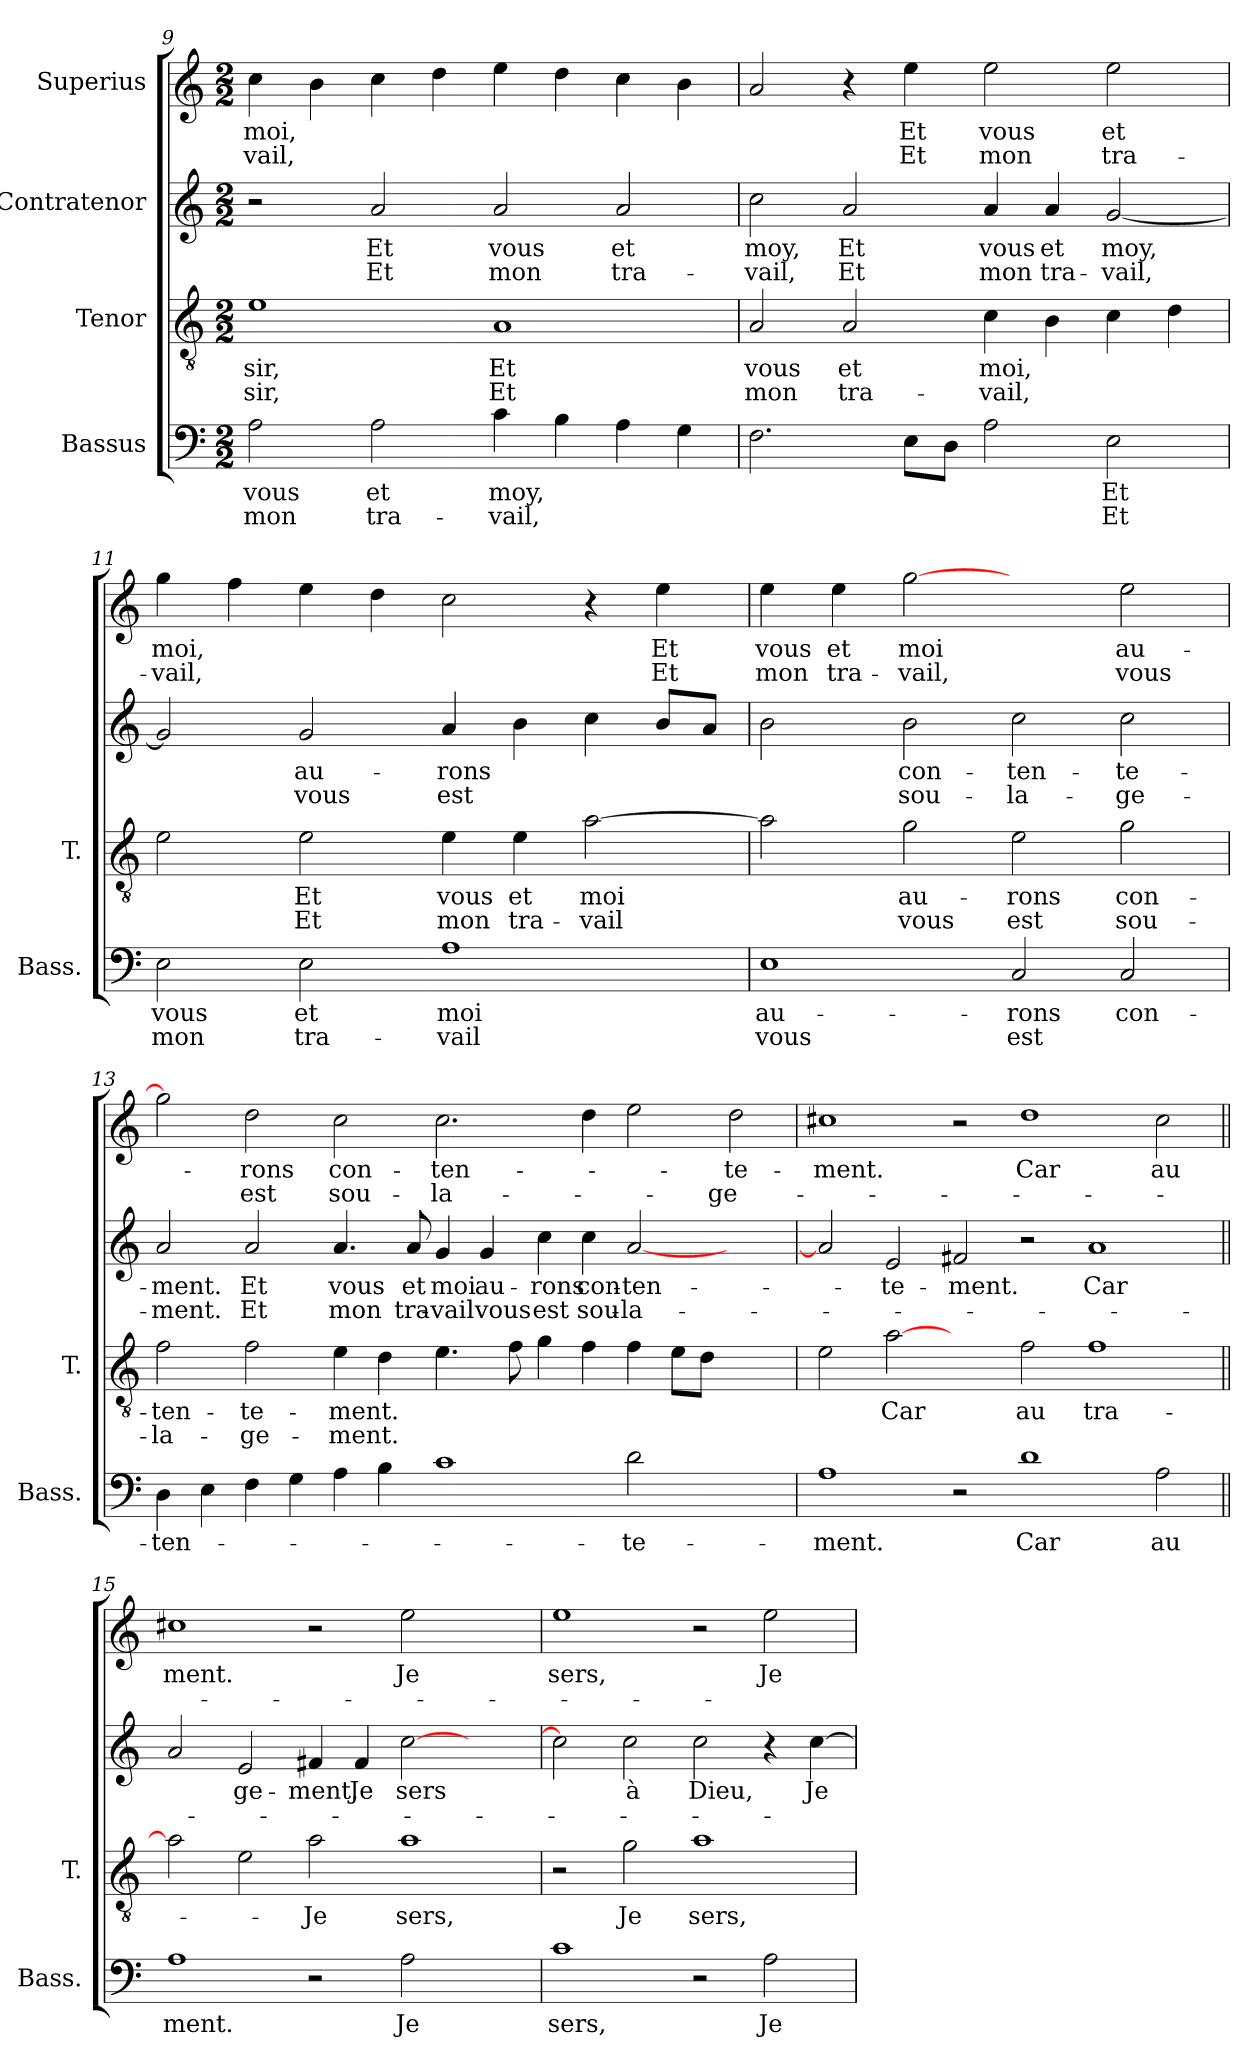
**kern	**text	**text	**kern	**text	**text	**kern	**text	**text	**kern	**text	**text
*part4	*part4	*part4	*part3	*part3	*part3	*part2	*part2	*part2	*part1	*part1	*part1
*staff4	*staff4	*staff4	*staff3	*staff3	*staff3	*staff2	*staff2	*staff2	*staff1	*staff1	*staff1
*I"Bassus	*	*	*I"Tenor	*	*	*I"Contratenor	*	*	*I"Superius	*	*
*I'Bass.	*	*	*I'T.	*	*	*	*	*	*	*	*
!!LO:LB:g=z
*clefF4	*	*	*clefGv2	*	*	*clefG2	*	*	*clefG2	*	*
*	*	*	*ITrd7c12	*	*	*	*	*	*	*	*
*k[]	*	*	*k[]	*	*	*k[]	*	*	*k[]	*	*
*C:	*	*	*C:	*	*	*C:	*	*	*C:	*	*
*M2/2	*	*	*M2/2	*	*	*M2/2	*	*	*M2/2	*	*
=9	=9	=9	=9	=9	=9	=9	=9	=9	=9	=9	=9
2A\	vous	mon	1E\	-sir,	-sir,	2r	.	.	4cc\	moi,	-vail,
.	.	.	.	.	.	.	.	.	4b\	.	.
2A\	et	tra-	.	.	.	2a/	Et	Et	4cc\	.	.
.	.	.	.	.	.	.	.	.	4dd\	.	.
4c\	moy,	-vail,	1AA/	Et	Et	2a/	vous	mon	4ee\	.	.
4B\	.	.	.	.	.	.	.	.	4dd\	.	.
4A\	.	.	.	.	.	2a/	et	tra-	4cc\	.	.
4G\	.	.	.	.	.	.	.	.	4b\	.	.
=10	=10	=10	=10	=10	=10	=10	=10	=10	=10	=10	=10
2.F\	.	.	2AA/	vous	mon	2cc\	moy,	-vail,	2a/	.	.
.	.	.	2AA/	et	tra-	2a/	Et	Et	4r	.	.
8E\L	.	.	.	.	.	.	.	.	4ee\	Et	Et
8D\J	.	.	.	.	.	.	.	.	.	.	.
2A\	.	.	4C\	moi,	-vail,	4a/	vous	mon	2ee\	vous	mon
.	.	.	4BB\	.	.	4a/	et	tra-	.	.	.
2E\	Et	Et	4C\	.	.	[2g/	moy,	-vail,	2ee\	et	tra-
.	.	.	4D\	.	.	.	.	.	.	.	.
=11	=11	=11	=11	=11	=11	=11	=11	=11	=11	=11	=11
2E\	vous	mon	2E\	.	.	2g/]	.	.	4gg\	moi,	-vail,
.	.	.	.	.	.	.	.	.	4ff\	.	.
2E\	et	tra-	2E\	Et	Et	2g/	au-	vous	4ee\	.	.
.	.	.	.	.	.	.	.	.	4dd\	.	.
1A\	moi	-vail	4E\	vous	mon	4a/	-rons	est	2cc\	.	.
.	.	.	4E\	et	tra-	4b\	.	.	.	.	.
.	.	.	[2A\	moi	-vail	4cc\	.	.	4r	.	.
.	.	.	.	.	.	8b/L	.	.	4ee\	Et	Et
.	.	.	.	.	.	8a/J	.	.	.	.	.
!!LO:PB:g=z
=12	=12	=12	=12	=12	=12	=12	=12	=12	=12	=12	=12
1E\	au-	vous	2A\]	.	.	2b\	.	.	4ee\	vous	mon
.	.	.	.	.	.	.	.	.	4ee\	et	tra-
.	.	.	2G\	au-	vous	2b\	con-	sou-	[2gg\	moi	-vail,
2C/	-rons	est	2E\	-rons	est	2cc\	-ten-	-la-	2ryy	.	.
2C/	con-	.	2G\	con-	sou-	2cc\	-te-	-ge-	2ee\	au-	vous
=13	=13	=13	=13	=13	=13	=13	=13	=13	=13	=13	=13
4D\	-ten-	.	2F\	-ten-	-la-	2a/	-ment.	-ment.	2gg\]	.	.
4E\	.	.	.	.	.	.	.	.	.	.	.
4F\	.	.	2F\	-te-	-ge-	2a/	Et	Et	2dd\	-rons	est
4G\	.	.	.	.	.	.	.	.	.	.	.
4A\	.	.	4E\	-ment.	-ment.	4.a/	vous	mon	2cc\	con-	sou-
4B\	.	.	4D\	.	.	.	.	.	.	.	.
.	.	.	.	.	.	8a/	et	tra-	.	.	.
1c\	.	.	4.E\	.	.	4g/	moi	-vail	2.cc\	-ten-	-la-
.	.	.	.	.	.	4g/	au-	vous	.	.	.
.	.	.	8F\	.	.	.	.	.	.	.	.
.	.	.	4G\	.	.	4cc\	-rons	est	.	.	.
.	.	.	4F\	.	.	4cc\	con-	sou-	4dd\	.	.
2d\	-te-	.	4F\	.	.	[2a/	-ten-	-la-	2ee\	.	.
.	.	.	8E\L	.	.	.	.	.	.	.	.
.	.	.	8D\J	.	.	.	.	.	.	.	.
2ryy	.	.	2ryy	.	.	2ryy	.	.	2dd\	-te-	-ge-
=14	=14	=14	=14	=14	=14	=14	=14	=14	=14	=14	=14
1A\	-ment.	.	2E\	.	.	2a/]	.	.	1cc#X\	-ment.	.
.	.	.	[2A\	Car	.	2e/	-te-	.	.	.	.
2r	.	.	2ryy	.	.	2f#X/	-ment.	.	2r	.	.
1d\	Car	.	2F\	au	.	2r	.	.	1dd\	Car	.
.	.	.	1F\	tra -	.	1a/	Car	.	.	.	.
2A\	au	.	.	.	.	.	.	.	2cc#\	au	.
!!LO:LB:g=z
=15||	=15||	=15||	=15||	=15||	=15||	=15||	=15||	=15||	=15||	=15||	=15||
1A\	- ment.	.	2A\]	.	.	2a/	.	.	1cc#X\	- ment.	.
.	.	.	2E\	.	.	2e/	- ge-	.	.	.	.
2r	.	.	2A\	Je	.	4f#X/	-ment.	.	2r	.	.
.	.	.	.	.	.	4f#/	Je	.	.	.	.
2A\	Je	.	1A\	sers,	.	[2cc\	sers	.	2ee\	Je	.
2ryy	.	.	.	.	.	2ryy	.	.	2ryy	.	.
=16	=16	=16	=16	=16	=16	=16	=16	=16	=16	=16	=16
1c\	sers,	.	2r	.	.	2cc\]	.	.	1ee\	sers,	.
.	.	.	2G\	Je	.	2cc\	à	.	.	.	.
2r	.	.	1A\	sers,	.	2cc\	Dieu,	.	2r	.	.
2A\	Je	.	.	.	.	4r	.	.	2ee\	Je	.
.	.	.	.	.	.	[4cc\	Je	.	.	.	.
=	=	=	=	=	=	=	=	=	=	=	=
*-	*-	*-	*-	*-	*-	*-	*-	*-	*-	*-	*-
